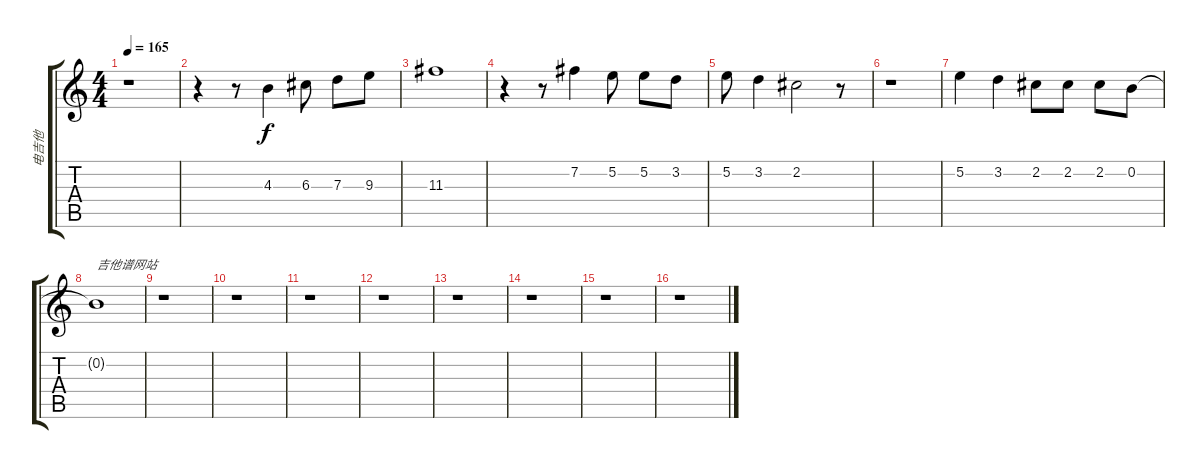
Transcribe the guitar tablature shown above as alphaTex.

\track ("电吉他" "电吉他") {instrument distortionguitar}
\staff {score tabs}
\tuning (E4 B3 G3 D3 A2 E2) {hide}
\ts (4 4)
\tempo 165
\clef g2
\ks c
r.1{dy f} |
r.4 r.8 4.3.4 6.3.8 7.3.8 9.3.8 |
11.3.1 |
r.4 r.8 7.2.4 5.2.8 5.2.8 3.2.8 |
5.2.8 3.2.4 2.2.2 r.8 |
r.1 |
5.2.4 3.2.4 2.2.8 2.2.8 2.2.8 0.2.8 |
0.2{t}.1{txt "吉他谱网站"} |
r.1 |
r.1 |
r.1 |
r.1 |
r.1 |
r.1 |
r.1 |
r.1
